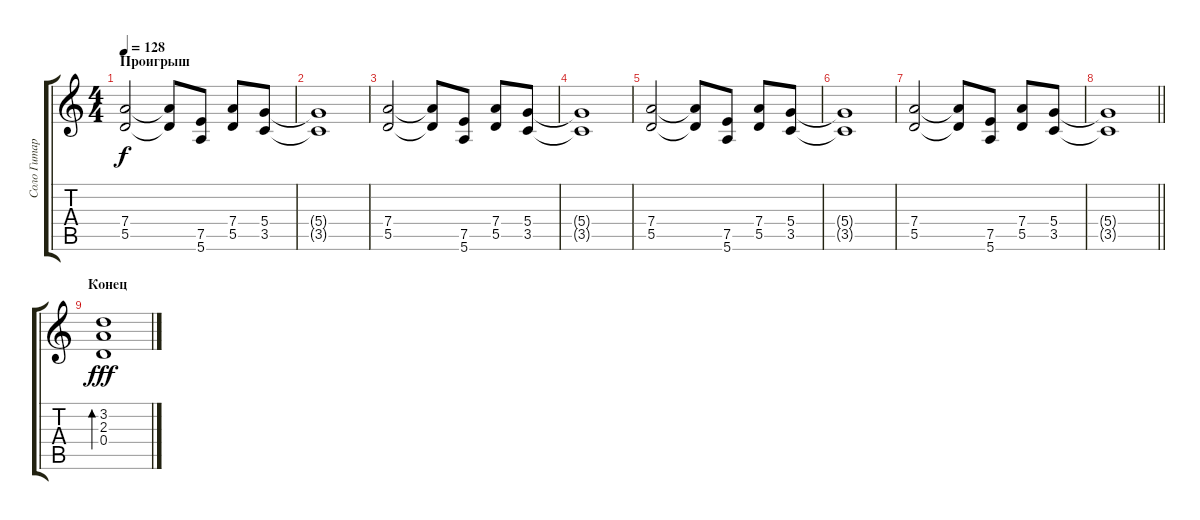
\track ("Соло Гитара" "Соло Гитар") {instrument electricguitarmuted}
\staff {score tabs}
\tuning (E4 B3 G3 D3 A2 E2) {hide}
\ts (4 4)
\section ("" "Проигрыш")
\tempo 128
\clef g2
\ks c
(7.4 5.5).2{dy f} (7.4{t} 5.5{t}).8 (7.5 5.6).8 (7.4 5.5).8 (5.4 3.5).8 |
(5.4{t} 3.5{t}).1 |
(7.4 5.5).2 (7.4{t} 5.5{t}).8 (7.5 5.6).8 (7.4 5.5).8 (5.4 3.5).8 |
(5.4{t} 3.5{t}).1 |
(7.4 5.5).2 (7.4{t} 5.5{t}).8 (7.5 5.6).8 (7.4 5.5).8 (5.4 3.5).8 |
(5.4{t} 3.5{t}).1 |
(7.4 5.5).2 (7.4{t} 5.5{t}).8 (7.5 5.6).8 (7.4 5.5).8 (5.4 3.5).8 |
\barLineRight lightlight
(5.4{t} 3.5{t}).1 |
\section ("" "Конец")
(3.2 2.3 0.4).1{bd 480 dy fff}
